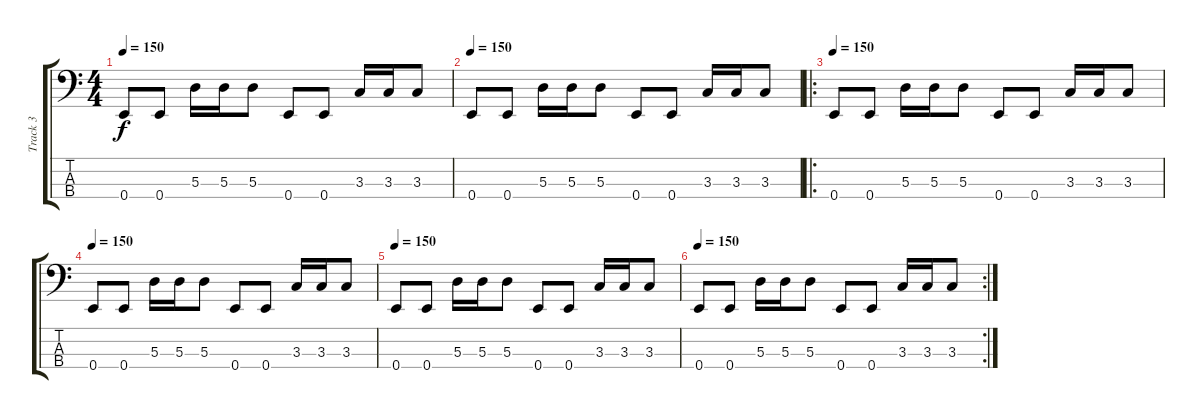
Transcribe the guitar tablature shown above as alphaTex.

\track ("Track 3" "Track 3") {instrument electricbassfinger}
\staff {score tabs}
\tuning (G2 D2 A1 E1) {hide}
\ts (4 4)
\tempo 150
\clef f4
\ks c
0.4.8{dy f} 0.4.8 5.3.16 5.3.16 5.3.8 0.4.8 0.4.8 3.3.16 3.3.16 3.3.8 |
\tempo 150
0.4.8 0.4.8 5.3.16 5.3.16 5.3.8 0.4.8 0.4.8 3.3.16 3.3.16 3.3.8 |
\ro
\tempo 150
0.4.8 0.4.8 5.3.16 5.3.16 5.3.8 0.4.8 0.4.8 3.3.16 3.3.16 3.3.8 |
\tempo 150
0.4.8 0.4.8 5.3.16 5.3.16 5.3.8 0.4.8 0.4.8 3.3.16 3.3.16 3.3.8 |
\tempo 150
0.4.8 0.4.8 5.3.16 5.3.16 5.3.8 0.4.8 0.4.8 3.3.16 3.3.16 3.3.8 |
\rc 2
\tempo 150
0.4.8 0.4.8 5.3.16 5.3.16 5.3.8 0.4.8 0.4.8 3.3.16 3.3.16 3.3.8
